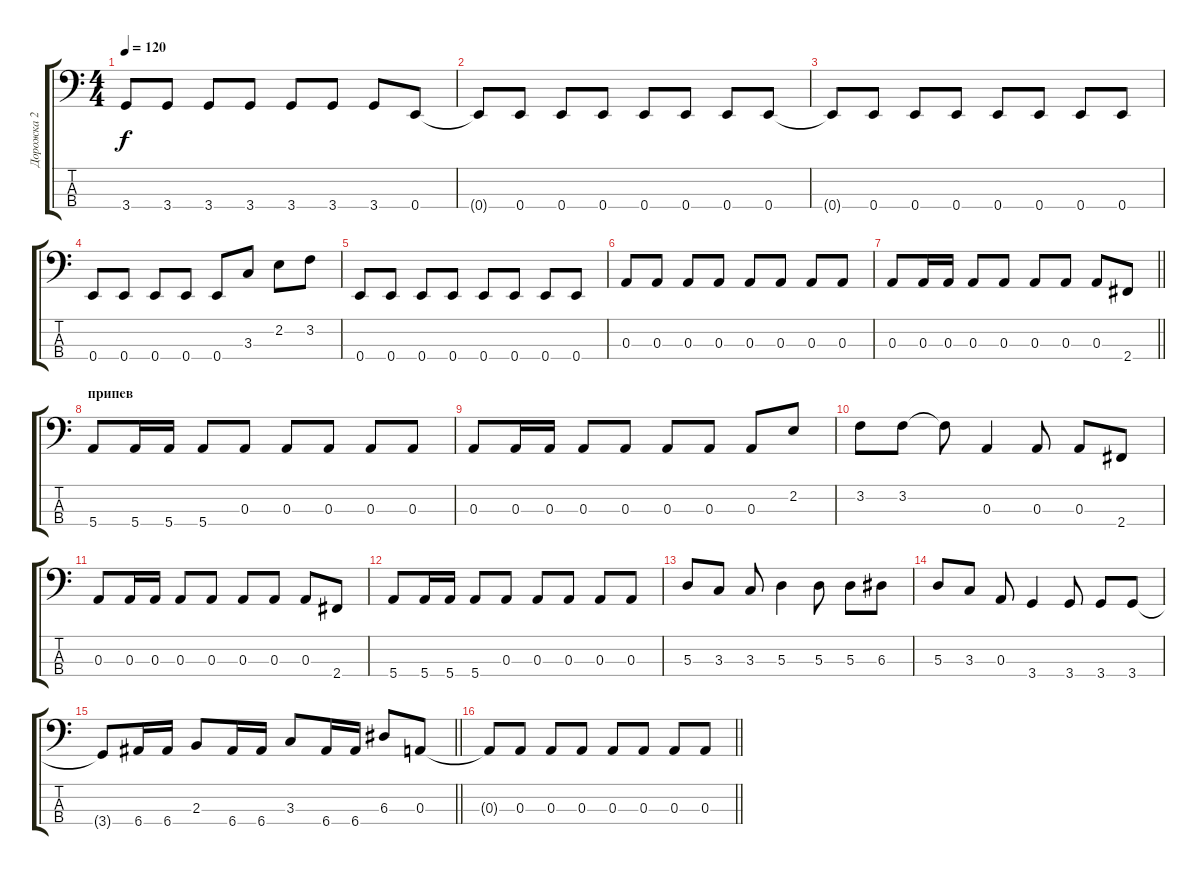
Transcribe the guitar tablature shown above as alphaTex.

\track ("Дорожка 2" "Дорожка 2") {instrument electricbasspick}
\staff {score tabs}
\tuning (G2 D2 A1 E1) {hide}
\ts (4 4)
\tempo 120
\clef f4
\ks c
3.4.8{dy f} 3.4.8 3.4.8 3.4.8 3.4.8 3.4.8 3.4.8 0.4.8 |
0.4{t}.8 0.4.8 0.4.8 0.4.8 0.4.8 0.4.8 0.4.8 0.4.8 |
0.4{t}.8 0.4.8 0.4.8 0.4.8 0.4.8 0.4.8 0.4.8 0.4.8 |
0.4.8 0.4.8 0.4.8 0.4.8 0.4.8 3.3.8 2.2.8 3.2.8 |
0.4.8 0.4.8 0.4.8 0.4.8 0.4.8 0.4.8 0.4.8 0.4.8 |
0.3.8 0.3.8 0.3.8 0.3.8 0.3.8 0.3.8 0.3.8 0.3.8 |
\barLineRight lightlight
0.3.8 0.3.16 0.3.16 0.3.8 0.3.8 0.3.8 0.3.8 0.3.8 2.4.8 |
\section ("" "припев")
5.4.8 5.4.16 5.4.16 5.4.8 0.3.8 0.3.8 0.3.8 0.3.8 0.3.8 |
0.3.8 0.3.16 0.3.16 0.3.8 0.3.8 0.3.8 0.3.8 0.3.8 2.2.8 |
3.2.8 3.2.8 3.2{t}.8 0.3.4 0.3.8 0.3.8 2.4.8 |
0.3.8 0.3.16 0.3.16 0.3.8 0.3.8 0.3.8 0.3.8 0.3.8 2.4.8 |
5.4.8 5.4.16 5.4.16 5.4.8 0.3.8 0.3.8 0.3.8 0.3.8 0.3.8 |
5.3.8 3.3.8 3.3.8 5.3.4 5.3.8 5.3.8 6.3.8 |
5.3.8 3.3.8 0.3.8 3.4.4 3.4.8 3.4.8 3.4.8 |
\barLineRight lightlight
3.4{t}.8 6.4.16 6.4.16 2.3.8 6.4.16 6.4.16 3.3.8 6.4.16 6.4.16 6.3.8 0.3.8 |
\barLineRight lightlight
0.3{t}.8 0.3.8 0.3.8 0.3.8 0.3.8 0.3.8 0.3.8 0.3.8
